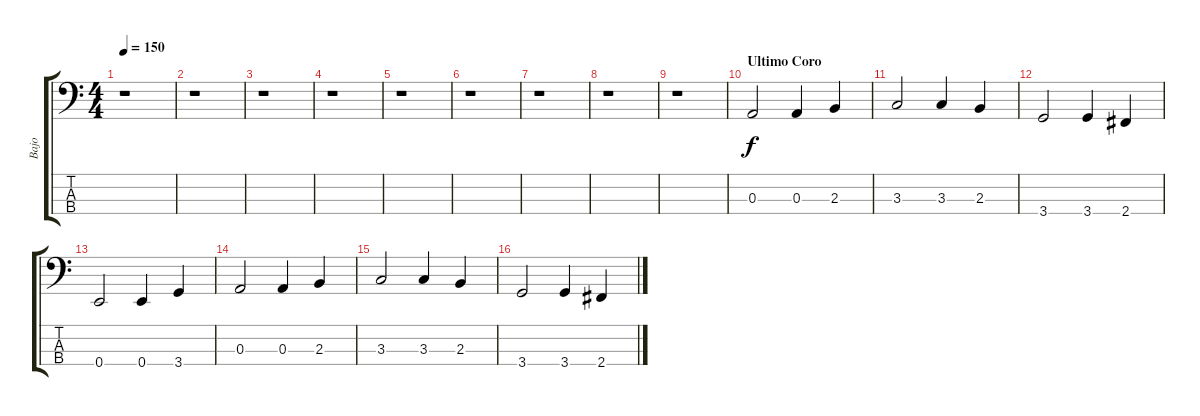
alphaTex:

\track ("Bajo" "Bajo") {instrument electricbasspick}
\staff {score tabs}
\tuning (G2 D2 A1 E1) {hide}
\ts (4 4)
\tempo 150
\clef f4
\ks c
r.1{dy f} |
r.1 |
r.1 |
r.1 |
r.1 |
r.1 |
r.1 |
r.1 |
r.1 |
\section ("" "Ultimo Coro")
0.3.2 0.3.4 2.3.4 |
3.3.2 3.3.4 2.3.4 |
3.4.2 3.4.4 2.4.4 |
0.4.2 0.4.4 3.4.4 |
0.3.2 0.3.4 2.3.4 |
3.3.2 3.3.4 2.3.4 |
3.4.2 3.4.4 2.4.4
